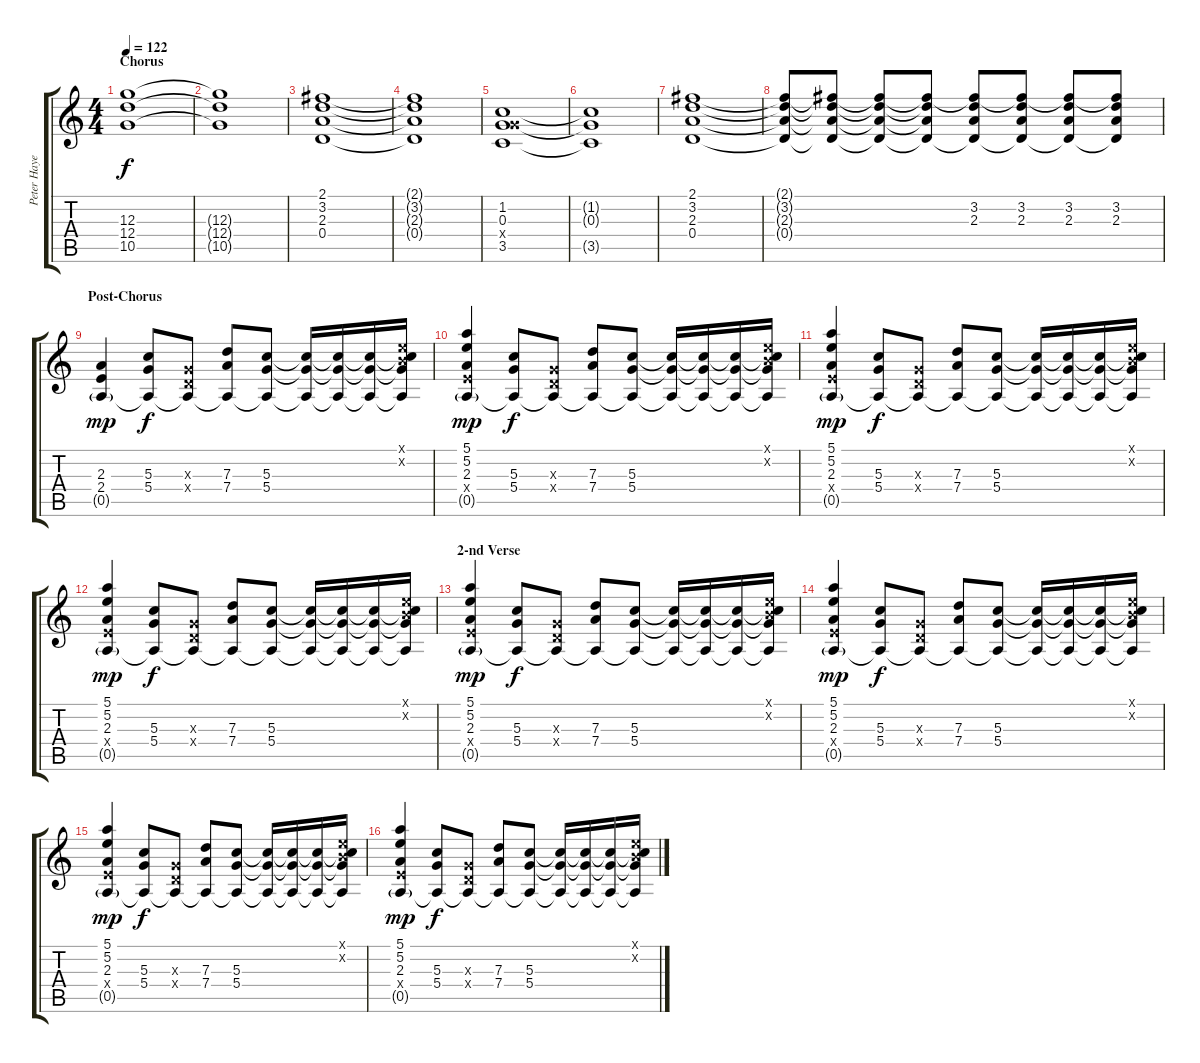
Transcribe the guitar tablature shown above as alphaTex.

\track ("Peter Hayes - Guitar" "Peter Haye") {instrument overdrivenguitar}
\staff {score tabs}
\tuning (E4 B3 G3 D3 A2 E2) {hide}
\ts (4 4)
\section ("" "Chorus")
\tempo 122
\clef g2
\ks c
(12.3 12.4 10.5).1{dy f} |
(12.3{t} 12.4{t} 10.5{t}).1 |
(2.1 3.2 2.3 0.4).1 |
(2.1{t} 3.2{t} 2.3{t} 0.4{t}).1 |
(1.2 0.3 5.4{x} 3.5).1 |
(1.2{t} 0.3{t} 3.5{t}).1 |
(2.1 3.2 2.3 0.4).1 |
(2.1{t} 3.2{t} 2.3{t} 0.4{t}).8 (2.1{t} 3.2{t} 2.3{t} 0.4{t}).8 (2.1{t} 3.2{t} 2.3{t} 0.4{t}).8 (2.1{t} 3.2{t} 2.3{t} 0.4{t}).8 (2.1{t} 3.2 2.3 0.4{t}).8 (2.1{t} 3.2 2.3 0.4{t}).8 (2.1{t} 3.2 2.3 0.4{t}).8 (2.1{t} 3.2 2.3 0.4{t}).8 |
\section ("" "Post-Chorus")
(2.3 2.4 0.5{g}).4{dy mp} (5.3 5.4 0.5{t}).8{dy f} (0.3{x} 0.4{x} 0.5{t}).8 (7.3 7.4 0.5{t}).8 (5.3 5.4 0.5{t}).8 (5.3{t} 5.4{t} 0.5{t}).16 (5.3{t} 5.4{t} 0.5{t}).16 (5.3{t} 5.4{t} 0.5{t}).16 (0.1{x} 0.2{x} 5.3{t} 5.4{t} 0.5{t}).16 |
(5.1 5.2 2.3 2.4{x} 0.5{g}).4{dy mp} (5.3 5.4 0.5{t}).8{dy f} (0.3{x} 0.4{x} 0.5{t}).8 (7.3 7.4 0.5{t}).8 (5.3 5.4 0.5{t}).8 (5.3{t} 5.4{t} 0.5{t}).16 (5.3{t} 5.4{t} 0.5{t}).16 (5.3{t} 5.4{t} 0.5{t}).16 (0.1{x} 0.2{x} 5.3{t} 5.4{t} 0.5{t}).16 |
(5.1 5.2 2.3 2.4{x} 0.5{g}).4{dy mp} (5.3 5.4 0.5{t}).8{dy f} (0.3{x} 0.4{x} 0.5{t}).8 (7.3 7.4 0.5{t}).8 (5.3 5.4 0.5{t}).8 (5.3{t} 5.4{t} 0.5{t}).16 (5.3{t} 5.4{t} 0.5{t}).16 (5.3{t} 5.4{t} 0.5{t}).16 (0.1{x} 0.2{x} 5.3{t} 5.4{t} 0.5{t}).16 |
(5.1 5.2 2.3 2.4{x} 0.5{g}).4{dy mp} (5.3 5.4 0.5{t}).8{dy f} (0.3{x} 0.4{x} 0.5{t}).8 (7.3 7.4 0.5{t}).8 (5.3 5.4 0.5{t}).8 (5.3{t} 5.4{t} 0.5{t}).16 (5.3{t} 5.4{t} 0.5{t}).16 (5.3{t} 5.4{t} 0.5{t}).16 (0.1{x} 0.2{x} 5.3{t} 5.4{t} 0.5{t}).16 |
\section ("" "2-nd Verse")
(5.1 5.2 2.3 2.4{x} 0.5{g}).4{dy mp} (5.3 5.4 0.5{t}).8{dy f} (0.3{x} 0.4{x} 0.5{t}).8 (7.3 7.4 0.5{t}).8 (5.3 5.4 0.5{t}).8 (5.3{t} 5.4{t} 0.5{t}).16 (5.3{t} 5.4{t} 0.5{t}).16 (5.3{t} 5.4{t} 0.5{t}).16 (0.1{x} 0.2{x} 5.3{t} 5.4{t} 0.5{t}).16 |
(5.1 5.2 2.3 2.4{x} 0.5{g}).4{dy mp} (5.3 5.4 0.5{t}).8{dy f} (0.3{x} 0.4{x} 0.5{t}).8 (7.3 7.4 0.5{t}).8 (5.3 5.4 0.5{t}).8 (5.3{t} 5.4{t} 0.5{t}).16 (5.3{t} 5.4{t} 0.5{t}).16 (5.3{t} 5.4{t} 0.5{t}).16 (0.1{x} 0.2{x} 5.3{t} 5.4{t} 0.5{t}).16 |
(5.1 5.2 2.3 2.4{x} 0.5{g}).4{dy mp} (5.3 5.4 0.5{t}).8{dy f} (0.3{x} 0.4{x} 0.5{t}).8 (7.3 7.4 0.5{t}).8 (5.3 5.4 0.5{t}).8 (5.3{t} 5.4{t} 0.5{t}).16 (5.3{t} 5.4{t} 0.5{t}).16 (5.3{t} 5.4{t} 0.5{t}).16 (0.1{x} 0.2{x} 5.3{t} 5.4{t} 0.5{t}).16 |
(5.1 5.2 2.3 2.4{x} 0.5{g}).4{dy mp} (5.3 5.4 0.5{t}).8{dy f} (0.3{x} 0.4{x} 0.5{t}).8 (7.3 7.4 0.5{t}).8 (5.3 5.4 0.5{t}).8 (5.3{t} 5.4{t} 0.5{t}).16 (5.3{t} 5.4{t} 0.5{t}).16 (5.3{t} 5.4{t} 0.5{t}).16 (0.1{x} 0.2{x} 5.3{t} 5.4{t} 0.5{t}).16
